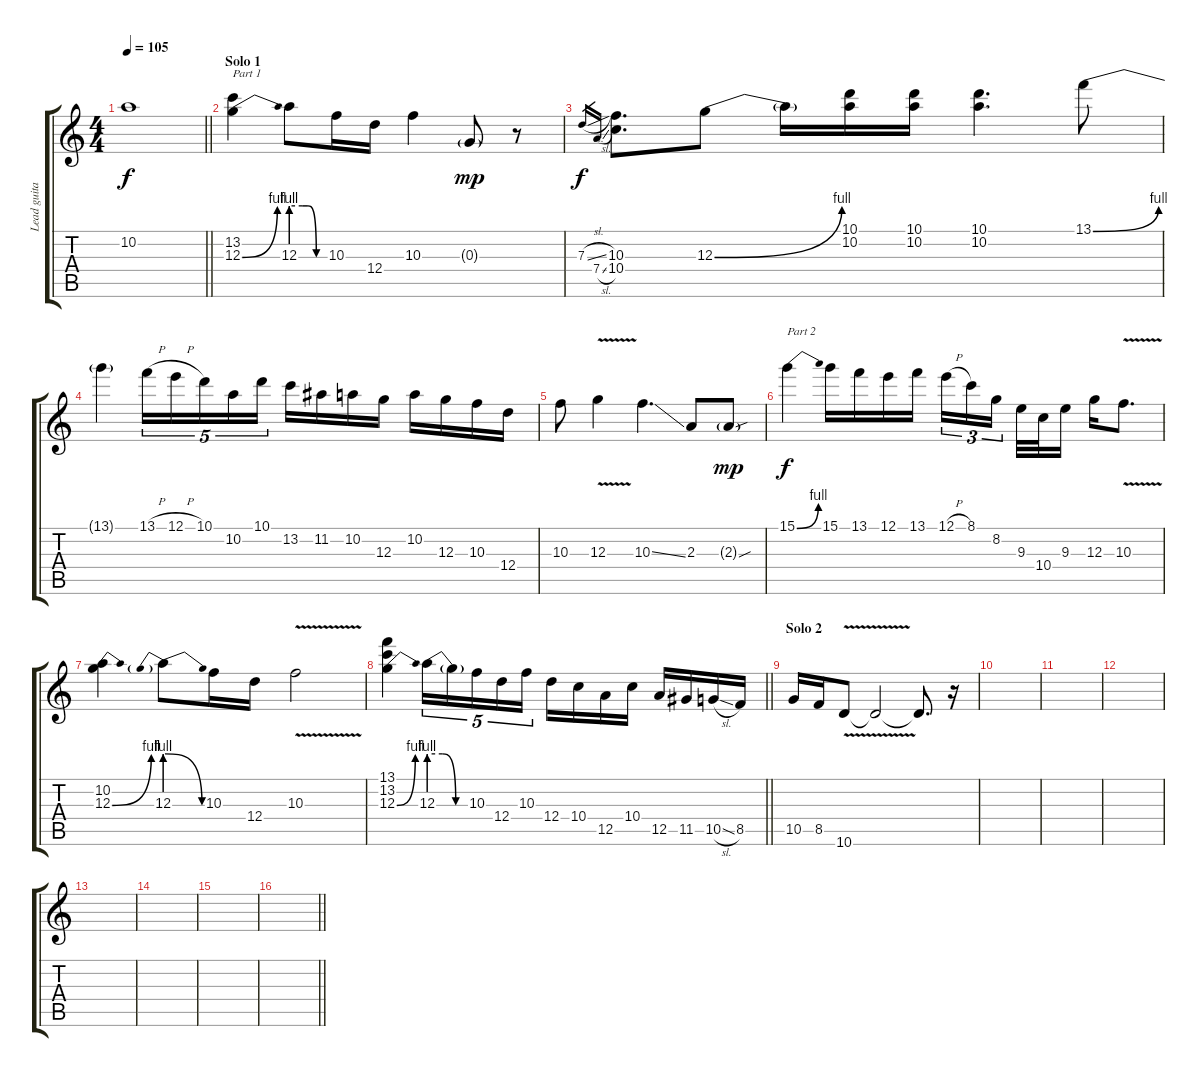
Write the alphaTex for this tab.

\track ("Lead guitar 1" "Lead guita") {instrument distortionguitar}
\staff {score tabs}
\tuning (E4 B3 G3 D3 A2 E2) {hide}
\ts (4 4)
\tempo 105
\clef g2
\barLineRight lightlight
\ks c
10.2{t}.1{dy f} |
\section ("" "Solo 1")
(13.2 12.3{be (bend 0 0 60 4)}).4{txt "Part 1"} 12.3{be (custom 0 4 20 4 30 4 45 0 60 0)}.8 10.3.16 12.4.16 10.3.4 0.3{g}.8{dy mp} r.8 |
7.3{sl}.16{gr dy f} 7.4{sl}.16{gr} (10.3 10.4).8{d} 12.3{be (bend 0 0 60 4)}.8 12.3{t}.16 (10.1 10.2).16 (10.1 10.2).16 (10.1 10.2).4{d} 13.1{be (bend 0 0 60 4)}.8 |
13.1{t}.4 13.1{h}.16{tu (5 4)} 12.1{h}.16{tu (5 4)} 10.1.16{tu (5 4)} 10.2.16{tu (5 4)} 10.1.16{tu (5 4)} 13.2.16 11.2.16 10.2.16 12.3.16 10.2.16 12.3.16 10.3.16 12.4.16 |
10.3.8 12.3{v}.4 10.3{ss}.4{d} 2.3.8 2.3{sou g}.8{dy mp} |
15.1{be (bend 0 0 60 4)}.4{txt "Part 2" dy f} 15.1.16 13.1.16 12.1.16 13.1.16 12.1{h}.16{tu (3 2)} 8.1.16{tu (3 2)} 8.2.16{tu (3 2) beam splitsecondary} 9.3.32 10.4.32 9.3.16 12.3.16 10.3{v}.8{d} |
(10.2 12.3{be (bend 0 0 60 4)}).4 12.3{be (prebendrelease 0 4 60 0)}.8 10.3.16 12.4.16 10.3{v}.2 |
\barLineRight lightlight
(13.1 13.2 12.3{be (bend 0 0 60 4)}).4 12.3{be (custom 0 4 20 4 40 0 60 0)}.16{tu (5 4)} 12.3{t}.16{tu (5 4)} 10.3.16{tu (5 4)} 12.4.16{tu (5 4)} 10.3.16{tu (5 4)} 12.4.16 10.4.16 12.5.16 10.4.16 12.5.16 11.5.16 10.5{sl}.16 8.5.16 |
\section ("" "Solo 2")
10.5.16 8.5.16 10.6{v}.8 10.6{t}.2 10.6{t}.8{d} r.16 |
|
|
|
|
|
|
\barLineRight lightlight
